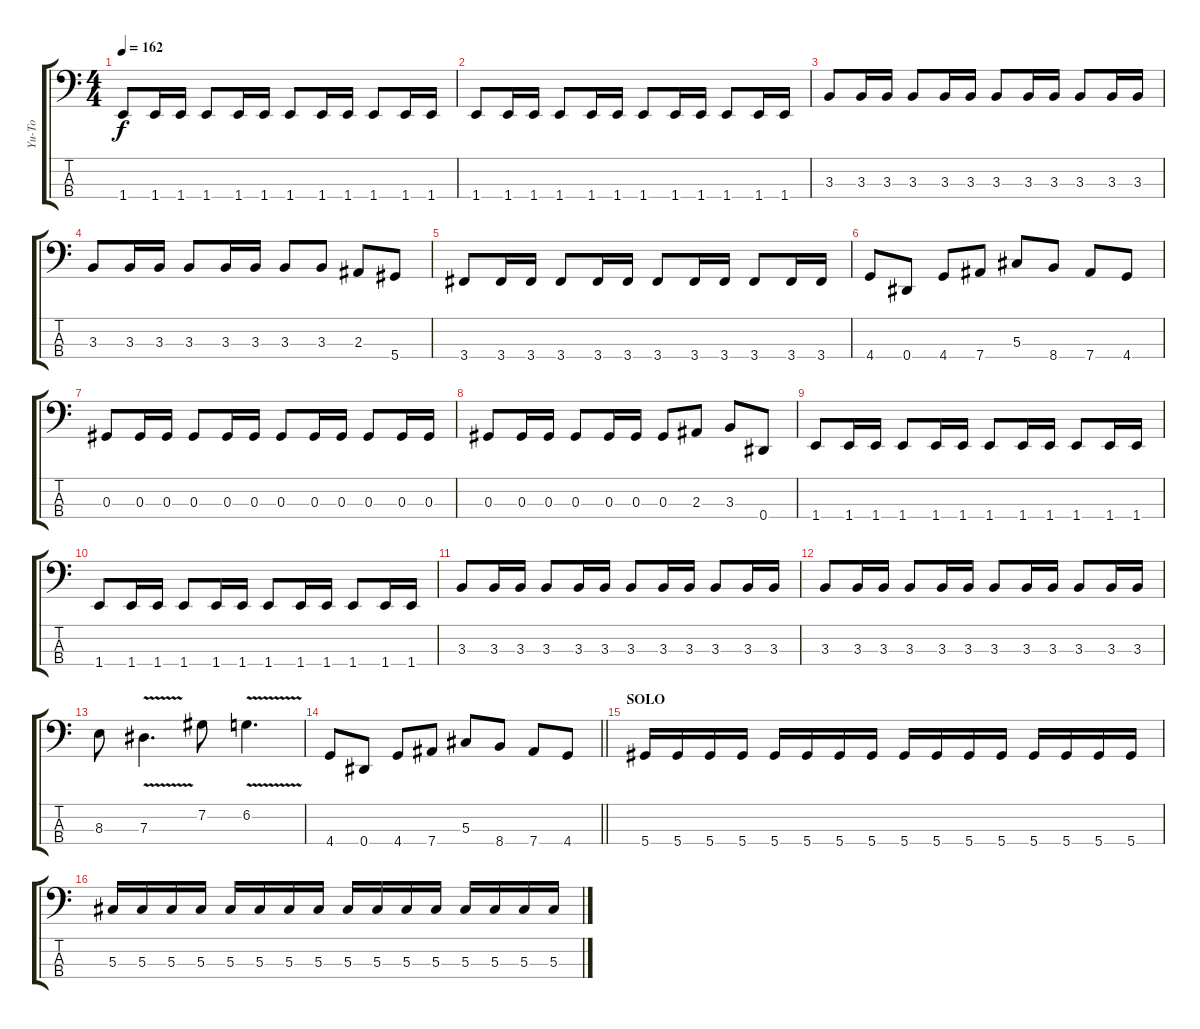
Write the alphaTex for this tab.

\track ("Yu-To" "Yu-To") {instrument electricbassfinger}
\staff {score tabs}
\tuning (Gb2 Db2 Ab1 Eb1) {hide}
\ts (4 4)
\tempo 162
\clef f4
\ks c
1.4.8{dy f} 1.4.16 1.4.16 1.4.8 1.4.16 1.4.16 1.4.8 1.4.16 1.4.16 1.4.8 1.4.16 1.4.16 |
1.4.8 1.4.16 1.4.16 1.4.8 1.4.16 1.4.16 1.4.8 1.4.16 1.4.16 1.4.8 1.4.16 1.4.16 |
3.3.8 3.3.16 3.3.16 3.3.8 3.3.16 3.3.16 3.3.8 3.3.16 3.3.16 3.3.8 3.3.16 3.3.16 |
3.3.8 3.3.16 3.3.16 3.3.8 3.3.16 3.3.16 3.3.8 3.3.8 2.3.8 5.4.8 |
3.4.8 3.4.16 3.4.16 3.4.8 3.4.16 3.4.16 3.4.8 3.4.16 3.4.16 3.4.8 3.4.16 3.4.16 |
4.4.8 0.4.8 4.4.8 7.4.8 5.3.8 8.4.8 7.4.8 4.4.8 |
0.3.8 0.3.16 0.3.16 0.3.8 0.3.16 0.3.16 0.3.8 0.3.16 0.3.16 0.3.8 0.3.16 0.3.16 |
0.3.8 0.3.16 0.3.16 0.3.8 0.3.16 0.3.16 0.3.8 2.3.8 3.3.8 0.4.8 |
1.4.8 1.4.16 1.4.16 1.4.8 1.4.16 1.4.16 1.4.8 1.4.16 1.4.16 1.4.8 1.4.16 1.4.16 |
1.4.8 1.4.16 1.4.16 1.4.8 1.4.16 1.4.16 1.4.8 1.4.16 1.4.16 1.4.8 1.4.16 1.4.16 |
3.3.8 3.3.16 3.3.16 3.3.8 3.3.16 3.3.16 3.3.8 3.3.16 3.3.16 3.3.8 3.3.16 3.3.16 |
3.3.8 3.3.16 3.3.16 3.3.8 3.3.16 3.3.16 3.3.8 3.3.16 3.3.16 3.3.8 3.3.16 3.3.16 |
8.3.8 7.3{v}.4{d} 7.2.8 6.2{v}.4{d} |
\barLineRight lightlight
4.4.8 0.4.8 4.4.8 7.4.8 5.3.8 8.4.8 7.4.8 4.4.8 |
\section ("" "SOLO")
5.4.16 5.4.16 5.4.16 5.4.16 5.4.16 5.4.16 5.4.16 5.4.16 5.4.16 5.4.16 5.4.16 5.4.16 5.4.16 5.4.16 5.4.16 5.4.16 |
5.3.16 5.3.16 5.3.16 5.3.16 5.3.16 5.3.16 5.3.16 5.3.16 5.3.16 5.3.16 5.3.16 5.3.16 5.3.16 5.3.16 5.3.16 5.3.16
